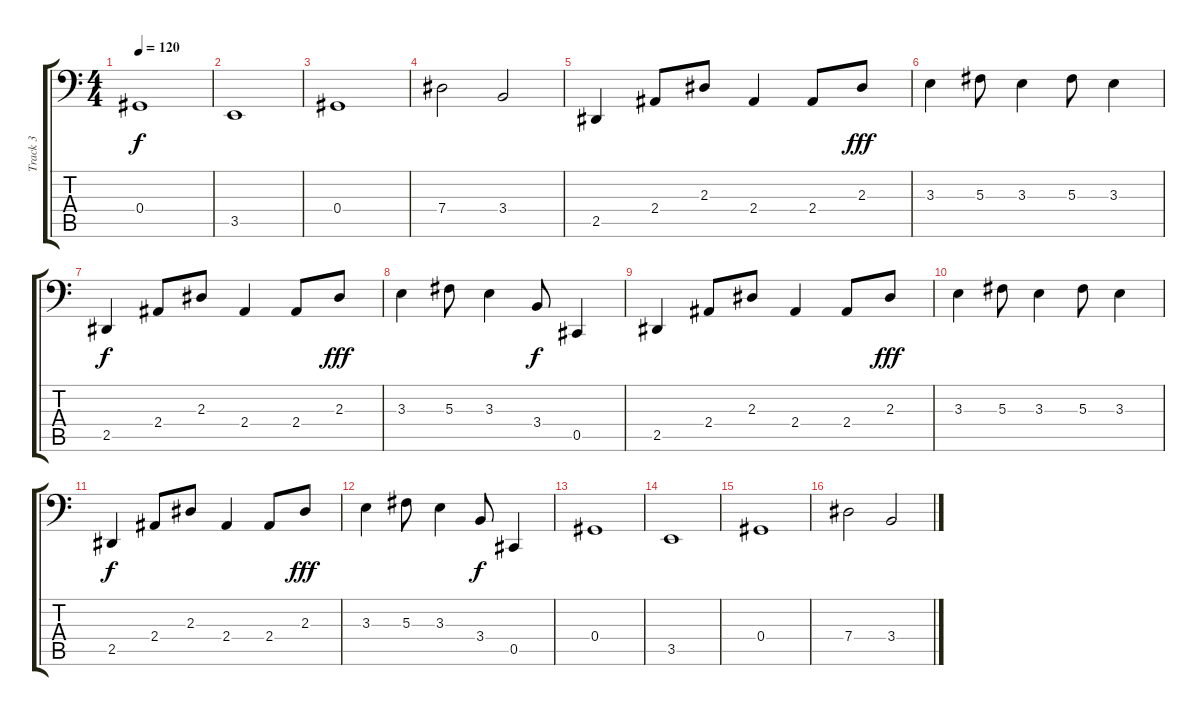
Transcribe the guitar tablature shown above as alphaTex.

\track ("Track 3" "Track 3") {instrument acousticbass}
\staff {score tabs}
\tuning (B2 Gb2 Db2 Ab1 Db1 Ab0) {hide}
\ts (4 4)
\tempo 120
\clef f4
\ks c
0.4.1{dy f} |
3.5.1 |
0.4.1 |
7.4.2 3.4.2 |
2.5.4 2.4.8 2.3.8 2.4.4 2.4.8 2.3.8{dy fff} |
3.3.4 5.3.8 3.3.4 5.3.8 3.3.4 |
2.5.4{dy f} 2.4.8 2.3.8 2.4.4 2.4.8 2.3.8{dy fff} |
3.3.4 5.3.8 3.3.4 3.4.8{dy f} 0.5.4 |
2.5.4 2.4.8 2.3.8 2.4.4 2.4.8 2.3.8{dy fff} |
3.3.4 5.3.8 3.3.4 5.3.8 3.3.4 |
2.5.4{dy f} 2.4.8 2.3.8 2.4.4 2.4.8 2.3.8{dy fff} |
3.3.4 5.3.8 3.3.4 3.4.8{dy f} 0.5.4 |
0.4.1 |
3.5.1 |
0.4.1 |
7.4.2 3.4.2
